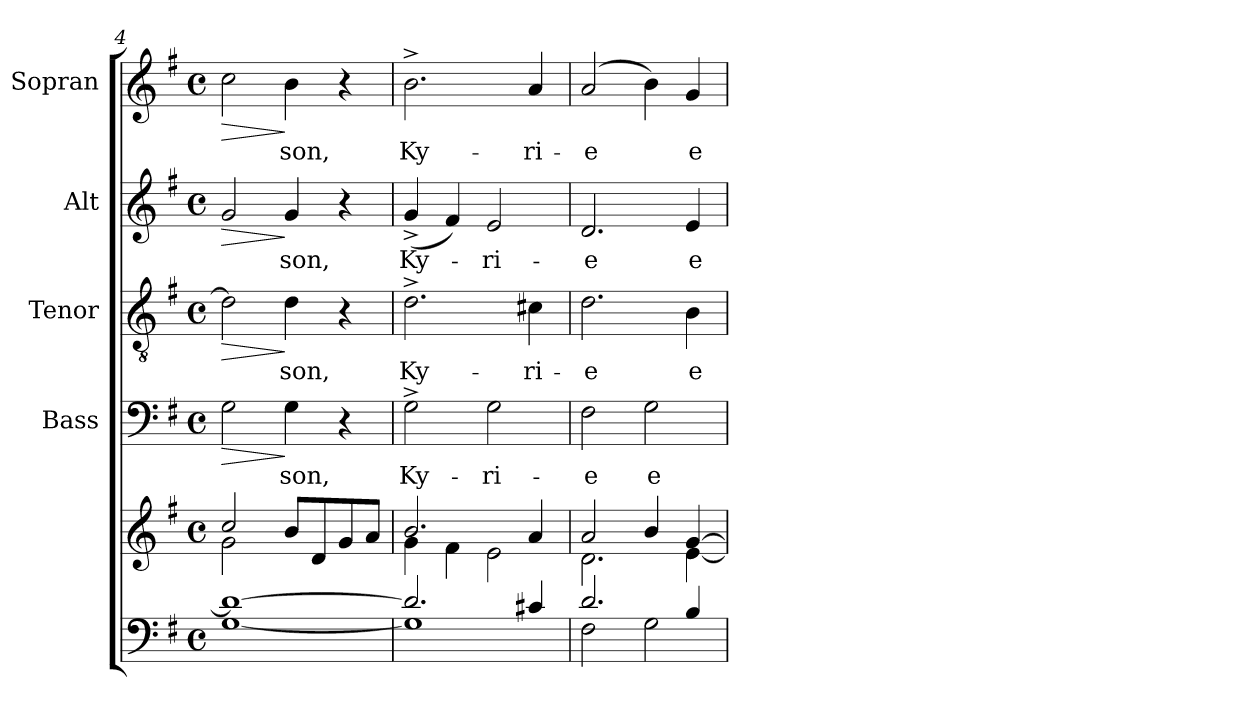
**kern	**kern	**kern	**text	**dynam	**kern	**text	**dynam	**kern	**text	**dynam	**kern	**text	**dynam
*part5	*part5	*part4	*part4	*part4	*part3	*part3	*part3	*part2	*part2	*part2	*part1	*part1	*part1
*staff6	*staff5	*staff4	*staff4	*staff4	*staff3	*staff3	*staff3	*staff2	*staff2	*staff2	*staff1	*staff1	*staff1
*	*	*I"Bass	*	*	*I"Tenor	*	*	*I"Alt	*	*	*I"Sopran	*	*
*	*	*I'B.	*	*	*I'T.	*	*	*I'A.	*	*	*I'S.	*	*
*clefF4	*clefG2	*clefF4	*	*	*clefGv2	*	*	*clefG2	*	*	*clefG2	*	*
*k[f#]	*k[f#]	*k[f#]	*	*	*k[f#]	*	*	*k[f#]	*	*	*k[f#]	*	*
*G:	*G:	*G:	*	*	*G:	*	*	*G:	*	*	*G:	*	*
*M4/4	*M4/4	*M4/4	*	*	*M4/4	*	*	*M4/4	*	*	*M4/4	*	*
*met(c)	*met(c)	*met(c)	*	*	*met(c)	*	*	*met(c)	*	*	*met(c)	*	*
=4	=4	=4	=4	=4	=4	=4	=4	=4	=4	=4	=4	=4	=4
*^	*^	*	*	*	*	*	*	*	*	*	*	*	*
!	!	!	!	!	!	!LO:HP:b	!	!	!LO:HP:b	!	!	!LO:HP:b	!	!	!LO:HP:b
1d_	[<1G	2cc/	2g\	2G\	.	>	2d\]	.	>	2g/	.	>	2cc\	.	>
!	!	!	!	!	!LO:LY:b	!	!	!LO:LY:b	!	!	!LO:LY:b	!	!	!LO:LY:b	!
.	.	8b/L	2ryy	4G\	-son,	]	4d\	-son,	]	4g/	-son,	]	4b\	-son,	]
.	.	8d/	.	.	.	.	.	.	.	.	.	.	.	.	.
.	.	8g/	.	4r	.	.	4r	.	.	4r	.	.	4r	.	.
.	.	8a/J	.	.	.	.	.	.	.	.	.	.	.	.	.
=5	=5	=5	=5	=5	=5	=5	=5	=5	=5	=5	=5	=5	=5	=5	=5
!	!	!	!	!	!LO:LY:b	!	!	!LO:LY:b	!	!	!LO:LY:b	!	!	!LO:LY:b	!
2.d/]	1G]	2.b/	4g\	2G^>\	Ky-	.	2.d^>\	Ky-	.	(<4g^>/	Ky-	.	2.b^>\	Ky-	.
.	.	.	4f#\	.	.	.	.	.	.	4f#/)	.	.	.	.	.
!	!	!	!	!	!LO:LY:b	!	!	!	!	!	!LO:LY:b	!	!	!	!
.	.	.	2e\	2G\	-ri-	.	.	.	.	2e/	-ri-	.	.	.	.
!	!	!	!	!	!	!	!	!LO:LY:b	!	!	!	!	!	!LO:LY:b	!
4c#X/	.	4a/	.	.	.	.	4c#X\	-ri-	.	.	.	.	4a/	-ri-	.
=6	=6	=6	=6	=6	=6	=6	=6	=6	=6	=6	=6	=6	=6	=6	=6
!	!	!	!	!	!LO:LY:b	!	!	!LO:LY:b	!	!	!LO:LY:b	!	!	!LO:LY:b	!
2.d/	2F#\	2a/	2.d\	2F#\	-e	.	2.d\	-e	.	2.d/	-e	.	(2a/	-e	.
!	!	!	!	!	!LO:LY:b	!	!	!	!	!	!	!	!	!	!
.	2G\	4b/	.	2G\	e-	.	.	.	.	.	.	.	4b\)	.	.
!	!	!	!	!	!	!	!	!LO:LY:b	!	!	!LO:LY:b	!	!	!LO:LY:b	!
4B/	.	[>4g/	[<4e\	.	.	.	4B\	e-	.	4e/	e-	.	4g/	e-	.
*v	*v	*	*	*	*	*	*	*	*	*	*	*	*	*	*
*	*v	*v	*	*	*	*	*	*	*	*	*	*	*	*
=	=	=	=	=	=	=	=	=	=	=	=	=	=
*-	*-	*-	*-	*-	*-	*-	*-	*-	*-	*-	*-	*-	*-
